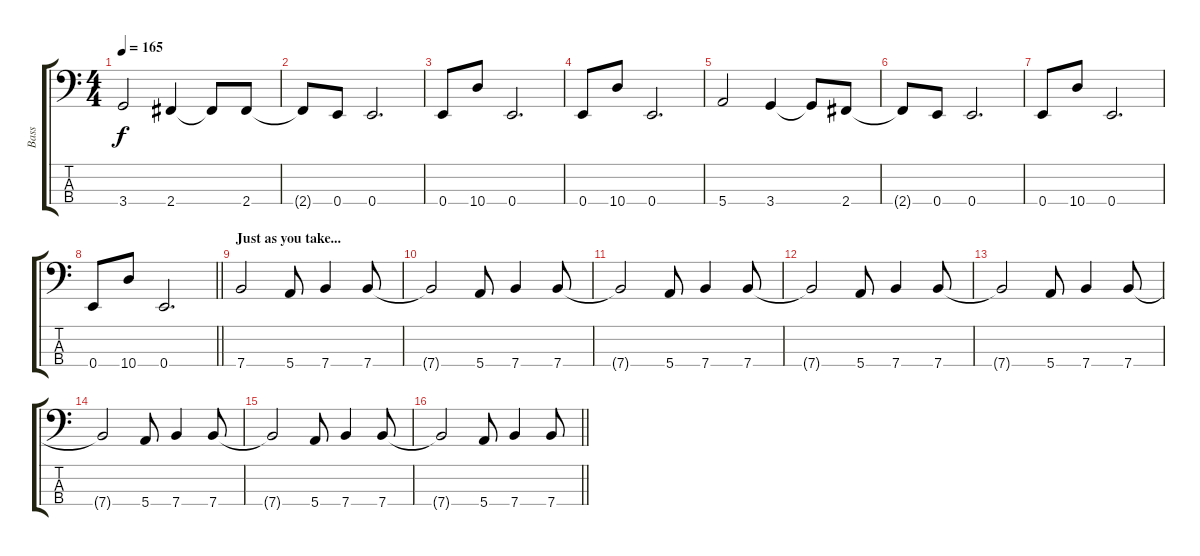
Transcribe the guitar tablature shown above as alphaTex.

\track ("Bass" "Bass") {instrument electricbassfinger}
\staff {score tabs}
\tuning (G2 D2 A1 E1) {hide}
\ts (4 4)
\tempo 165
\clef f4
\ks c
3.4.2{dy f} 2.4.4 2.4{t}.8 2.4.8 |
2.4{t}.8 0.4.8 0.4.2{d} |
0.4.8 10.4.8 0.4.2{d} |
0.4.8 10.4.8 0.4.2{d} |
5.4.2 3.4.4 3.4{t}.8 2.4.8 |
2.4{t}.8 0.4.8 0.4.2{d} |
0.4.8 10.4.8 0.4.2{d} |
\barLineRight lightlight
0.4.8 10.4.8 0.4.2{d} |
\section ("" "Just as you take...")
7.4.2 5.4.8 7.4.4 7.4.8 |
7.4{t}.2 5.4.8 7.4.4 7.4.8 |
7.4{t}.2 5.4.8 7.4.4 7.4.8 |
7.4{t}.2 5.4.8 7.4.4 7.4.8 |
7.4{t}.2 5.4.8 7.4.4 7.4.8 |
7.4{t}.2 5.4.8 7.4.4 7.4.8 |
7.4{t}.2 5.4.8 7.4.4 7.4.8 |
\barLineRight lightlight
7.4{t}.2 5.4.8 7.4.4 7.4.8
